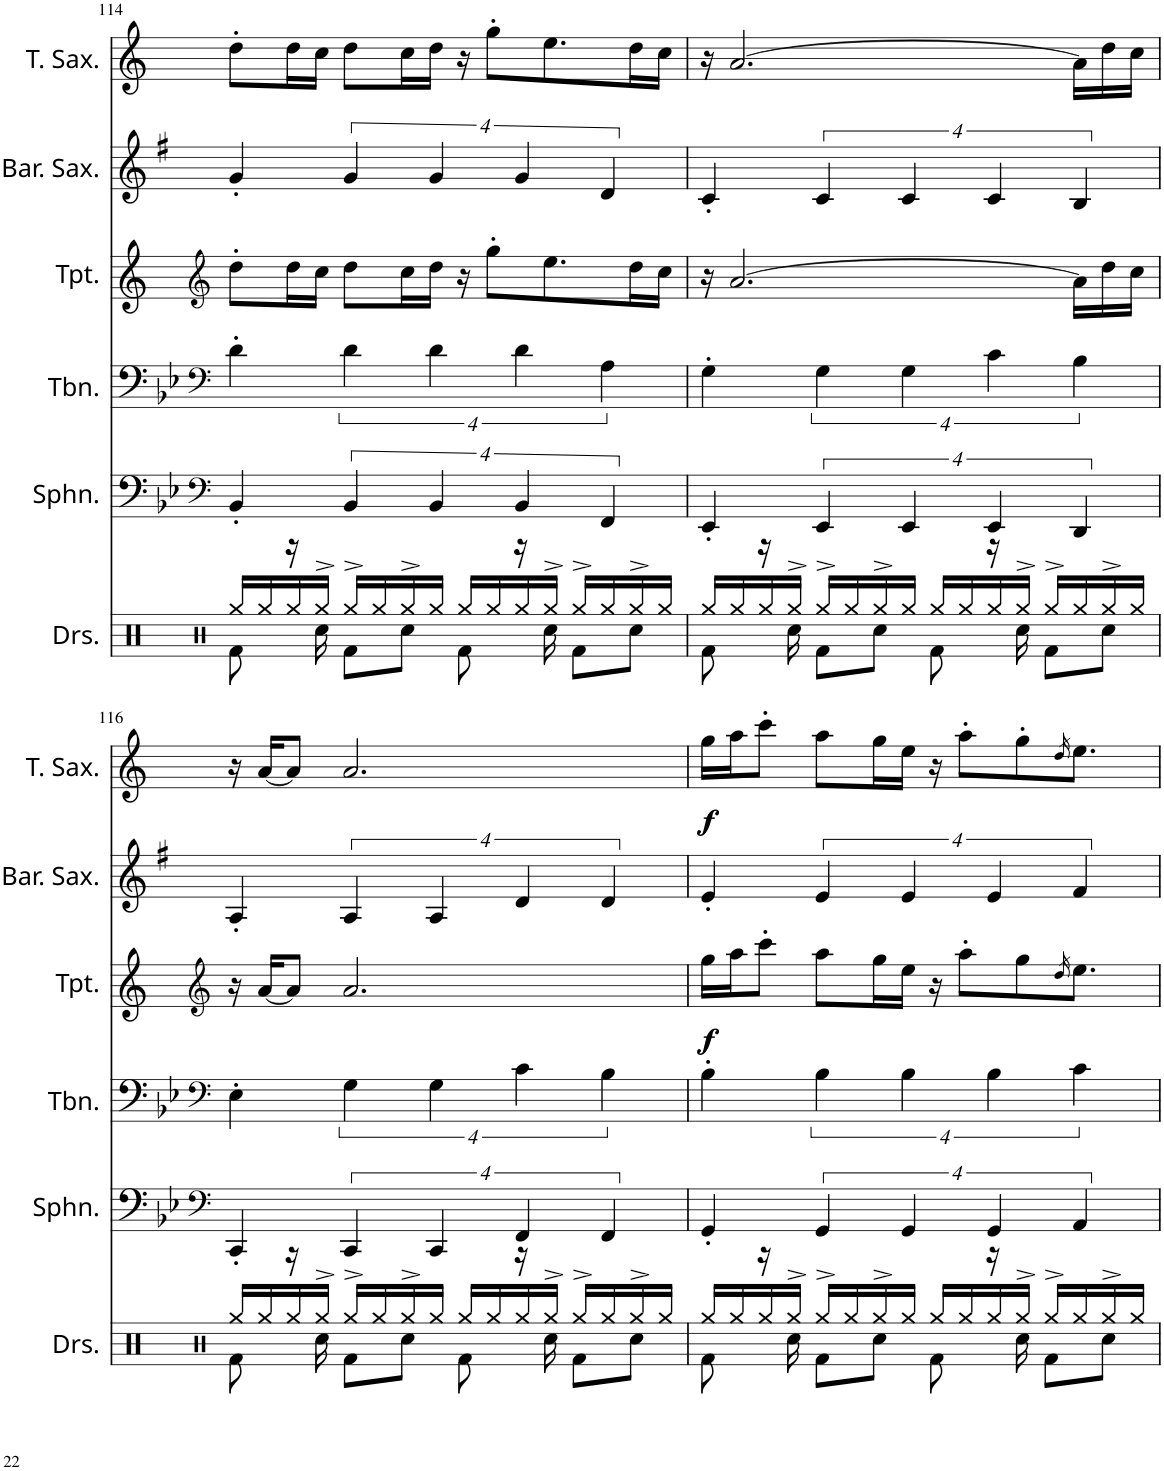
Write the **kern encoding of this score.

**kern	**kern	**kern	**kern	**dynam	**kern	**kern	**dynam
*part6	*part5	*part4	*part3	*part3	*part2	*part1	*part1
*staff6	*staff5	*staff4	*staff3	*staff3	*staff2	*staff1	*staff1
*I"Drumset	*I"Sousaphone	*I"Trombone	*I"Trumpet	*	*I"Baritone Saxophone	*I"Tenor Saxophone	*
*I'Drs.	*I'Sphn.	*I'Tbn.	*I'Tpt.	*	*I'Bar. Sax.	*I'T. Sax.	*
!!LO:PB:g=z
*clefX	*clefF4	*clefF4	*clefG2	*	*clefG2	*clefG2	*
*	*	*	*Trd1c2	*	*Trd12c21	*Trd8c14	*
*k[]	*k[b-e-]	*k[b-e-]	*k[]	*	*k[f#]	*k[]	*
*M4/4	*M4/4	*M4/4	*M4/4	*	*M4/4	*M4/4	*
=114	=114	=114	=114	=114	=114	=114	=114
*^	*	*	*	*	*	*	*
8Rf\	16Rgg/LL	4BB-'/	4d'\	8dd'\L	.	4g'/	8dd'\L	.
.	16Rgg/	.	.	.	.	.	.	.
16r	16Rgg/	.	.	16dd\L	.	.	16dd\L	.
16Rcc\	16Rgg^/JJ	.	.	16cc\JJ	.	.	16cc\JJ	.
8Rf\L	16Rgg^/LL	16%3BB-/	16%3d\	8dd\L	.	16%3g/	8dd\L	.
.	16Rgg/	.	.	.	.	.	.	.
8Rcc\J	16Rgg^/	.	.	16cc\L	.	.	16cc\L	.
.	16Rgg/JJ	16%3BB-/	16%3d\	16dd\JJ	.	16%3g/	16dd\JJ	.
8Rf\	16Rgg/LL	.	.	16r	.	.	16r	.
.	16Rgg/	.	.	8gg'\L	.	.	8gg'\L	.
16r	16Rgg/	16%3BB-/	16%3d\	.	.	16%3g/	.	.
16Rcc\	16Rgg^/JJ	.	.	8.ee\	.	.	8.ee\	.
8Rf\L	16Rgg^/LL	.	.	.	.	.	.	.
.	16Rgg/	16%3FF/	16%3A\	.	.	16%3d/	.	.
8Rcc\J	16Rgg^/	.	.	16dd\L	.	.	16dd\L	.
.	16Rgg/JJ	.	.	16cc\JJ	.	.	16cc\JJ	.
=115	=115	=115	=115	=115	=115	=115	=115	=115
8Rf\	16Rgg/LL	4EE-'/	4G'\	16r	.	4c'/	16r	.
.	16Rgg/	.	.	[2.a/	.	.	[2.a/	.
16r	16Rgg/	.	.	.	.	.	.	.
16Rcc\	16Rgg^/JJ	.	.	.	.	.	.	.
8Rf\L	16Rgg^/LL	16%3EE-/	16%3G\	.	.	16%3c/	.	.
.	16Rgg/	.	.	.	.	.	.	.
8Rcc\J	16Rgg^/	.	.	.	.	.	.	.
.	16Rgg/JJ	16%3EE-/	16%3G\	.	.	16%3c/	.	.
8Rf\	16Rgg/LL	.	.	.	.	.	.	.
.	16Rgg/	.	.	.	.	.	.	.
16r	16Rgg/	16%3EE-/	16%3c\	.	.	16%3c/	.	.
16Rcc\	16Rgg^/JJ	.	.	.	.	.	.	.
8Rf\L	16Rgg^/LL	.	.	.	.	.	.	.
.	16Rgg/	16%3DD/	16%3B-\	16a\LL]	.	16%3B/	16a\LL]	.
8Rcc\J	16Rgg^/	.	.	16dd\	.	.	16dd\	.
.	16Rgg/JJ	.	.	16cc\JJ	.	.	16cc\JJ	.
!!LO:LB:g=z
=116	=116	=116	=116	=116	=116	=116	=116	=116
*clefX	*	*clefF4	*clefF4	*clefG2	*	*	*	*
*	*	*k[b-e-]	*k[b-e-]	*	*	*k[f#]	*	*
8Rf\	16Rgg/LL	4CC'/	4E-'\	16r	.	4A'/	16r	.
.	16Rgg/	.	.	[16a/KL	.	.	[16a/KL	.
16r	16Rgg/	.	.	8a/J]	.	.	8a/J]	.
16Rcc\	16Rgg^/JJ	.	.	.	.	.	.	.
8Rf\L	16Rgg^/LL	16%3CC/	16%3G\	2.a/	.	16%3A/	2.a/	.
.	16Rgg/	.	.	.	.	.	.	.
8Rcc\J	16Rgg^/	.	.	.	.	.	.	.
.	16Rgg/JJ	16%3CC/	16%3G\	.	.	16%3A/	.	.
8Rf\	16Rgg/LL	.	.	.	.	.	.	.
.	16Rgg/	.	.	.	.	.	.	.
16r	16Rgg/	16%3FF/	16%3c\	.	.	16%3d/	.	.
16Rcc\	16Rgg^/JJ	.	.	.	.	.	.	.
8Rf\L	16Rgg^/LL	.	.	.	.	.	.	.
.	16Rgg/	16%3FF/	16%3B-\	.	.	16%3d/	.	.
8Rcc\J	16Rgg^/	.	.	.	.	.	.	.
.	16Rgg/JJ	.	.	.	.	.	.	.
=117	=117	=117	=117	=117	=117	=117	=117	=117
!	!	!	!	!	!LO:DY:b	!	!	!
!	!	!	!	!	!LO:DY:n=1:b	!	!	!LO:DY:b
!	!	!	!	!	!	!	!	!LO:DY:n=1:b
8Rf\	16Rgg/LL	4GG'/	4B-'\	16gg\LL	f f	4e'/	16gg\LL	f f
.	16Rgg/	.	.	16aa\J	.	.	16aa\J	.
16r	16Rgg/	.	.	8ccc'\J	.	.	8ccc'\J	.
16Rcc\	16Rgg^/JJ	.	.	.	.	.	.	.
8Rf\L	16Rgg^/LL	16%3GG/	16%3B-\	8aa\L	.	16%3e/	8aa\L	.
.	16Rgg/	.	.	.	.	.	.	.
8Rcc\J	16Rgg^/	.	.	16gg\L	.	.	16gg\L	.
.	16Rgg/JJ	16%3GG/	16%3B-\	16ee\JJ	.	16%3e/	16ee\JJ	.
8Rf\	16Rgg/LL	.	.	16r	.	.	16r	.
.	16Rgg/	.	.	8aa'\L	.	.	8aa'\L	.
16r	16Rgg/	16%3GG/	16%3B-\	.	.	16%3e/	.	.
16Rcc\	16Rgg^/JJ	.	.	8gg\	.	.	8gg'\	.
8Rf\L	16Rgg^/LL	.	.	.	.	.	.	.
.	.	.	.	16qdd/	.	.	16qdd/	.
.	16Rgg/	16%3AA/	16%3c\	8.ee\J	.	16%3f#/	8.ee\J	.
8Rcc\J	16Rgg^/	.	.	.	.	.	.	.
.	16Rgg/JJ	.	.	.	.	.	.	.
*v	*v	*	*	*	*	*	*	*
=	=	=	=	=	=	=	=
*-	*-	*-	*-	*-	*-	*-	*-
